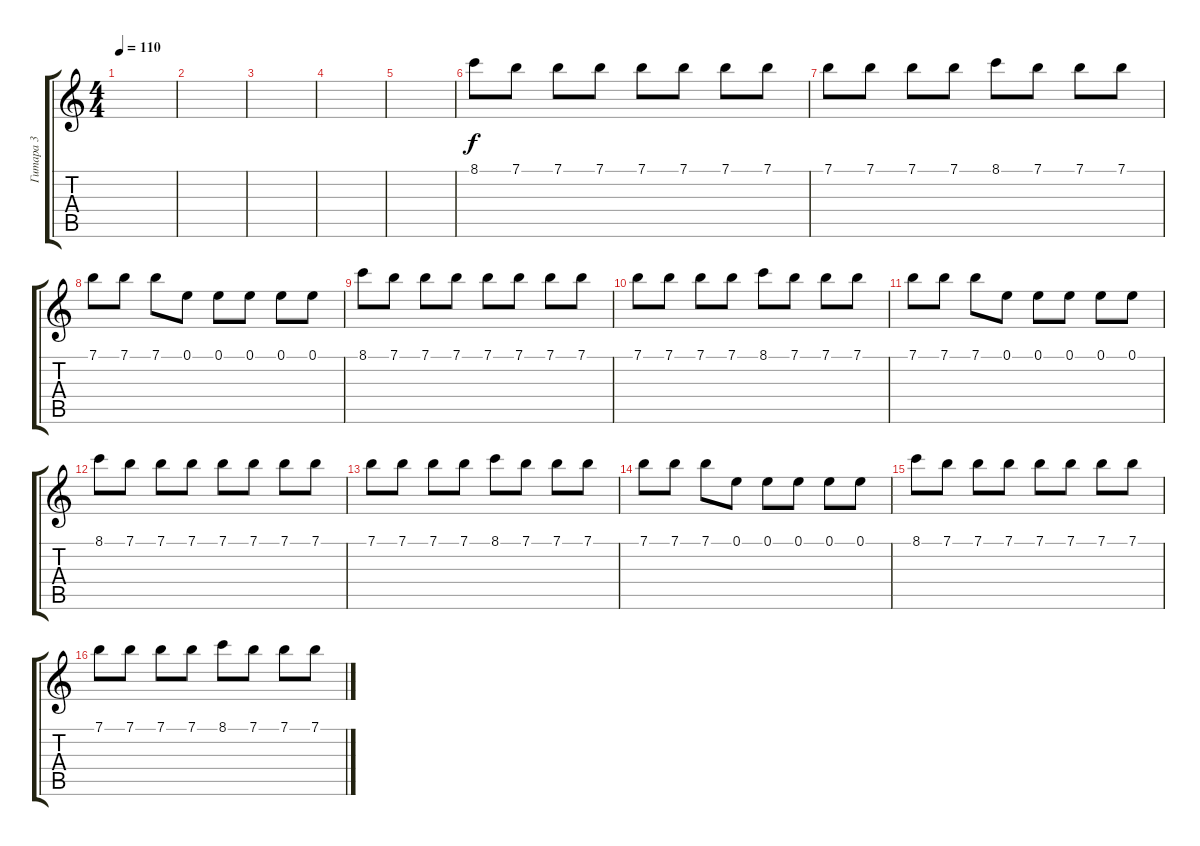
\track ("Гитара 3" "Гитара 3") {instrument electricguitarmuted}
\staff {score tabs}
\tuning (E4 B3 G3 D3 A2 E2) {hide}
\ts (4 4)
\tempo 110
\clef g2
\ks c
|
|
|
|
|
8.1.8 7.1.8 7.1.8 7.1.8 7.1.8 7.1.8 7.1.8 7.1.8 |
7.1.8 7.1.8 7.1.8 7.1.8 8.1.8 7.1.8 7.1.8 7.1.8 |
7.1.8 7.1.8 7.1.8 0.1.8 0.1.8 0.1.8 0.1.8 0.1.8 |
8.1.8 7.1.8 7.1.8 7.1.8 7.1.8 7.1.8 7.1.8 7.1.8 |
7.1.8 7.1.8 7.1.8 7.1.8 8.1.8 7.1.8 7.1.8 7.1.8 |
7.1.8 7.1.8 7.1.8 0.1.8 0.1.8 0.1.8 0.1.8 0.1.8 |
8.1.8 7.1.8 7.1.8 7.1.8 7.1.8 7.1.8 7.1.8 7.1.8 |
7.1.8 7.1.8 7.1.8 7.1.8 8.1.8 7.1.8 7.1.8 7.1.8 |
7.1.8 7.1.8 7.1.8 0.1.8 0.1.8 0.1.8 0.1.8 0.1.8 |
8.1.8 7.1.8 7.1.8 7.1.8 7.1.8 7.1.8 7.1.8 7.1.8 |
7.1.8 7.1.8 7.1.8 7.1.8 8.1.8 7.1.8 7.1.8 7.1.8
